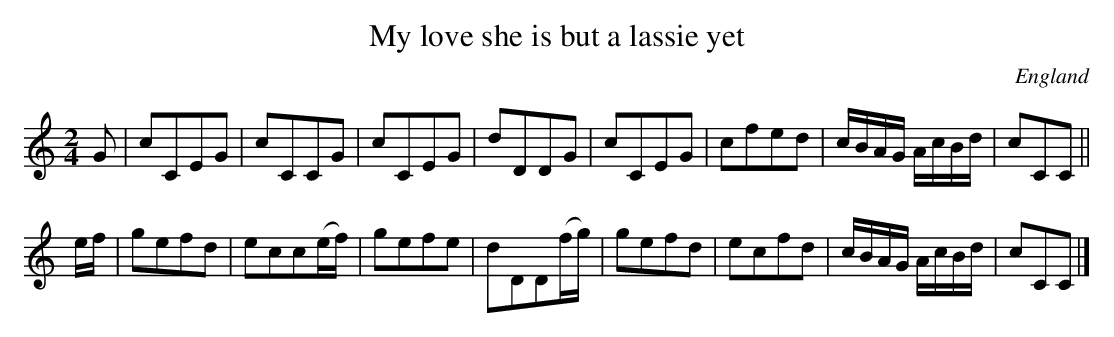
X:1
T:My love she is but a lassie yet
L:1/8
M:2/4
O:England
K:C major
G | \
cCEG | cCCG | cCEG | dDDG | cCEG | cfed | c/B/A/G/ A/c/B/d/ | cCC ||
e/f/ | \
gefd | ecc(e/f/) | gefe | dDD(f/g/) | \
gefd | ecfd | c/B/A/G/ A/c/B/d/ | cCC |]
